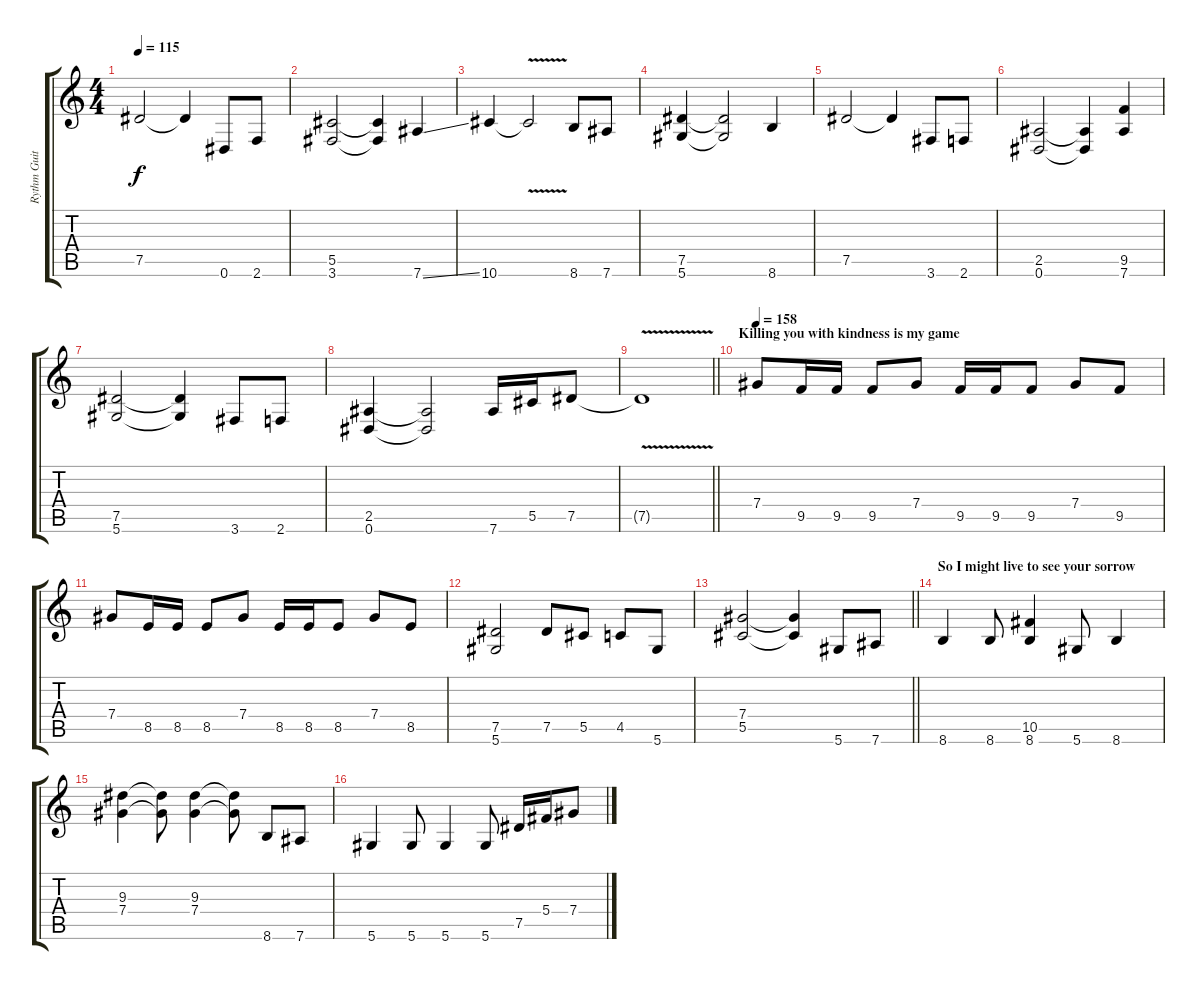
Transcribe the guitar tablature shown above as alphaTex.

\track ("Rythm Guitar" "Rythm Guit") {instrument distortionguitar}
\staff {score tabs}
\tuning (Eb4 Bb3 Gb3 Db3 Ab2 Eb2) {hide}
\ts (4 4)
\tempo 115
\clef g2
\ks c
7.5{t}.2{dy f} 7.5{t}.4 0.6.8 2.6.8 |
(5.5 3.6).2 (5.5{t} 3.6{t}).4 7.6{ss}.4 |
10.6.4 10.6{v t}.2 8.6.8 7.6.8 |
(7.5 5.6).4 (7.5{t} 5.6{t}).2 8.6.4 |
7.5.2 7.5{t}.4 3.6.8 2.6.8 |
(2.5 0.6).2 (2.5{t} 0.6{t}).4 (9.5 7.6).4 |
(7.5 5.6).2 (7.5{t} 5.6{t}).4 3.6.8 2.6.8 |
(2.5 0.6).4 (2.5{t} 0.6{t}).2 7.6.16 5.5.16 7.5.8 |
\barLineRight lightlight
7.5{v t}.1 |
\section ("" "Killing you with kindness is my game")
\tempo 160
\tempo 158
7.4.8 9.5.16 9.5.16 9.5.8 7.4.8 9.5.16 9.5.16 9.5.8 7.4.8 9.5.8 |
7.4.8 8.5.16 8.5.16 8.5.8 7.4.8 8.5.16 8.5.16 8.5.8 7.4.8 8.5.8 |
(7.5 5.6).2 7.5.8 5.5.8 4.5.8 5.6.8 |
\barLineRight lightlight
(7.4 5.5).2 (7.4{t} 5.5{t}).4 5.6.8 7.6.8 |
\section ("" "So I might live to see your sorrow")
8.6.4 8.6.8 (10.5 8.6).4 5.6.8 8.6.4 |
(9.3 7.4).4 (9.3{t} 7.4{t}).8 (9.3 7.4).4 (9.3{t} 7.4{t}).8 8.6.8 7.6.8 |
5.6.4 5.6.8 5.6.4 5.6.8 7.5.16 5.4.16 7.4.8
